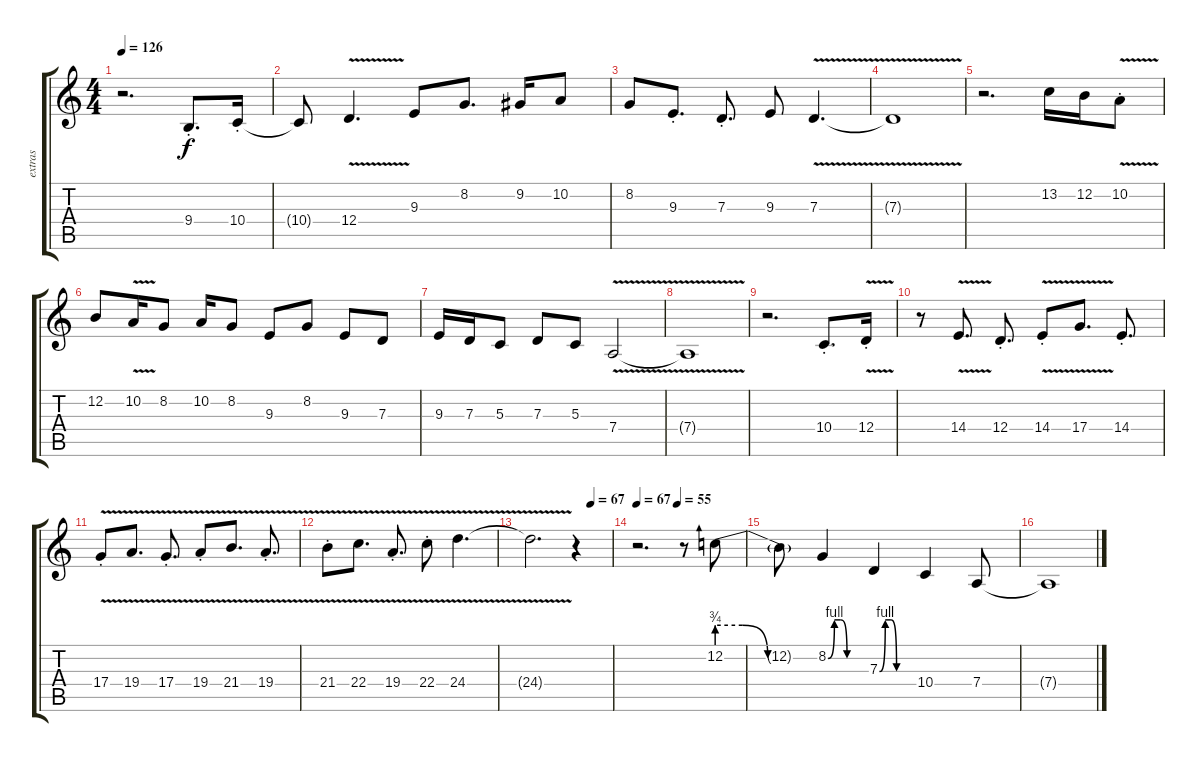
\track ("extras" "extras") {instrument flute}
\staff {score tabs}
\tuning (E4 B3 G3 D3 A2 E2) {hide}
\ts (4 4)
\tempo 126
\clef g2
\ks c
r.2{d dy f} 9.4{st}.8{d volume 15} 10.4{st}.16 |
10.4{t}.8 12.4{v}.4{d} 9.3.8 8.2.8{d} 9.2.16 10.2.8 |
8.2.8 9.3{st}.8{d} 7.3{st}.8{d} 9.3.8 7.3{v}.4{d} |
7.3{t}.1{volume 6} |
r.2{d} 13.2.16{volume 16} 12.2.16 10.2{v st}.8 |
12.2.8 10.2{v}.16 8.2.8 10.2.16 8.2.8 9.3.8 8.2.8 9.3.8 7.3.8 |
9.3.16 7.3.16 5.3.8 7.3.8 5.3.8 7.4{v}.2 |
7.4{t}.1{volume 5} |
r.2{d volume 16} 10.4{st}.8{d} 12.4{v st}.16 |
r.8 14.4{v}.8{d} 12.4{st}.8{d} 14.4{v st}.8 17.4{v}.8{d} 14.4{st}.8{d} |
17.4{v st}.8 19.4{v}.8{d} 17.4{v st}.8{d} 19.4{v st}.8 21.4{v}.8{d} 19.4{v st}.8{d} |
21.4{v st}.8 22.4{v}.8{d} 19.4{v st}.8{d} 22.4{v st}.8 24.4{v}.4{d} |
\tempo (67 0.75)
24.4{t}.2{d} r.4 |
\tempo 67
\tempo (55 0.375)
r.2{d volume 16} r.8 12.2{be (custom 0 3 15 3 30 0 60 0)}.8 |
12.2{t}.8 8.2{be (custom 0 0 10 4 20 4 30 0 60 0)}.4 7.3{be (custom 0 0 10 4 20 4 30 0 60 0)}.4 10.4.4 7.4.8{volume 4} |
7.4{t}.1
